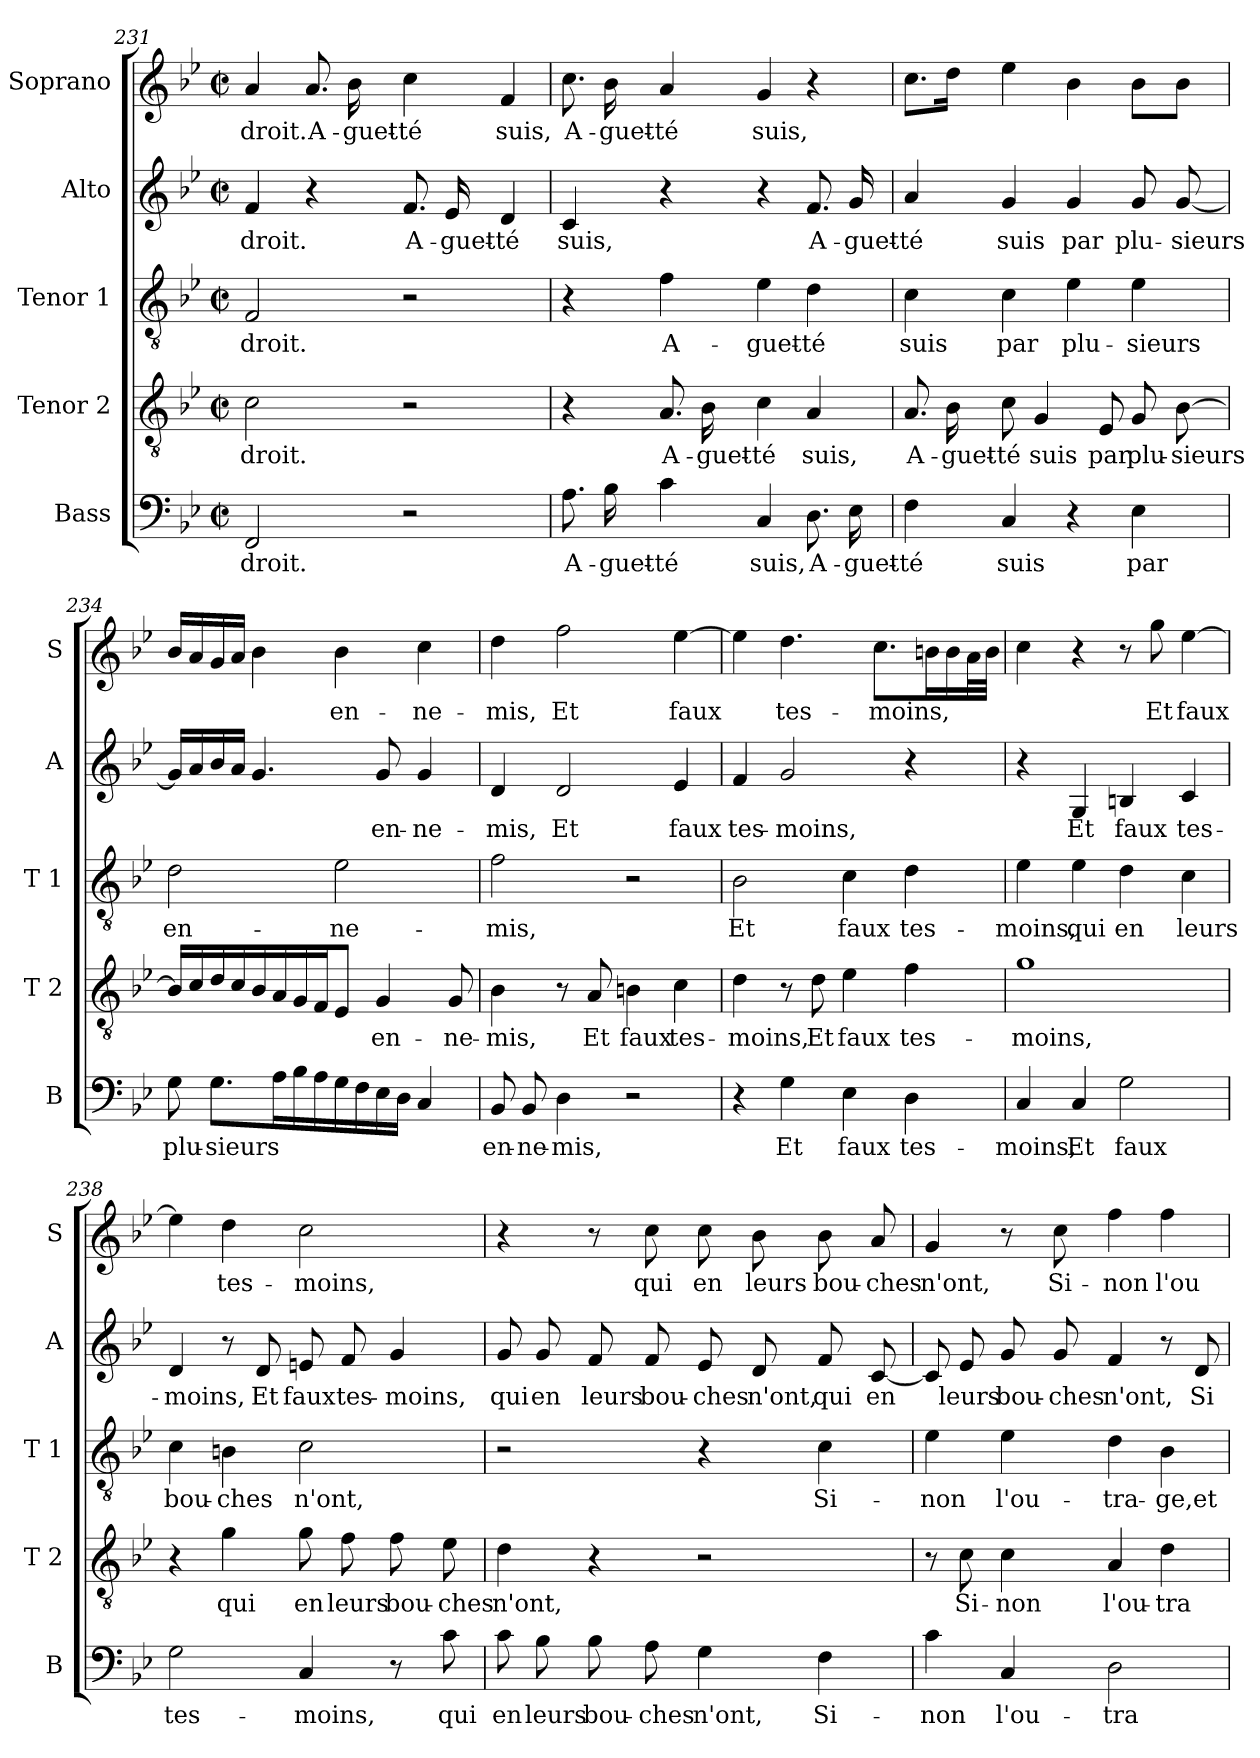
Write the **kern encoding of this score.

**kern	**text	**kern	**text	**kern	**text	**kern	**text	**kern	**text
*part5	*part5	*part4	*part4	*part3	*part3	*part2	*part2	*part1	*part1
*staff5	*staff5	*staff4	*staff4	*staff3	*staff3	*staff2	*staff2	*staff1	*staff1
*I"Bass	*	*I"Tenor 2	*	*I"Tenor 1	*	*I"Alto	*	*I"Soprano	*
*I'B	*	*I'T 2	*	*I'T 1	*	*I'A	*	*I'S	*
*clefF4	*	*clefGv2	*	*clefGv2	*	*clefG2	*	*clefG2	*
*k[b-e-]	*	*k[b-e-]	*	*k[b-e-]	*	*k[b-e-]	*	*k[b-e-]	*
*B-:	*	*B-:	*	*B-:	*	*B-:	*	*B-:	*
*M2/2	*	*M2/2	*	*M2/2	*	*M2/2	*	*M2/2	*
*met(c|)	*	*met(c|)	*	*met(c|)	*	*met(c|)	*	*met(c|)	*
=231	=231	=231	=231	=231	=231	=231	=231	=231	=231
!	!LO:LY:b	!	!LO:LY:b	!	!LO:LY:b	!	!LO:LY:b	!	!LO:LY:b
2FF/	droit.	2c\	droit.	2F/	droit.	4f/	droit.	4a/	droit.
!	!	!	!	!	!	!	!	!	!LO:LY:b
.	.	.	.	.	.	4r	.	8.a/	A-
!	!	!	!	!	!	!	!	!	!LO:LY:b
.	.	.	.	.	.	.	.	16b-\	-guet-
!	!	!	!	!	!	!	!LO:LY:b	!	!LO:LY:b
2r	.	2r	.	2r	.	8.f/	A-	4cc\	-té
!	!	!	!	!	!	!	!LO:LY:b	!	!
.	.	.	.	.	.	16e-/	-guet-	.	.
!	!	!	!	!	!	!	!LO:LY:b	!	!LO:LY:b
.	.	.	.	.	.	4d/	-té	4f/	suis,
!!LO:LB:g=z
=232	=232	=232	=232	=232	=232	=232	=232	=232	=232
!	!LO:LY:b	!	!	!	!	!	!LO:LY:b	!	!LO:LY:b
8.A\	A-	4r	.	4r	.	4c/	suis,	8.cc\	A-
!	!LO:LY:b	!	!	!	!	!	!	!	!LO:LY:b
16B-\	-guet-	.	.	.	.	.	.	16b-\	-guet-
!	!LO:LY:b	!	!LO:LY:b	!	!LO:LY:b	!	!	!	!LO:LY:b
4c\	-té	8.A/	A-	4f\	A-	4r	.	4a/	-té
!	!	!	!LO:LY:b	!	!	!	!	!	!
.	.	16B-\	-guet-	.	.	.	.	.	.
!	!LO:LY:b	!	!LO:LY:b	!	!LO:LY:b	!	!	!	!LO:LY:b
4C/	suis,	4c\	-té	4e-\	-guet-	4r	.	4g/	suis,
!	!LO:LY:b	!	!LO:LY:b	!	!LO:LY:b	!	!LO:LY:b	!	!
8.D\	A-	4A/	suis,	4d\	-té	8.f/	A-	4r	.
!	!LO:LY:b	!	!	!	!	!	!LO:LY:b	!	!
16E-\	-guet-	.	.	.	.	16g/	-guet-	.	.
=233	=233	=233	=233	=233	=233	=233	=233	=233	=233
!	!LO:LY:b	!	!LO:LY:b	!	!LO:LY:b	!	!LO:LY:b	!	!
4F\	-té	8.A/	A-	4c\	suis	4a/	-té	8.cc\L	.
!	!	!	!LO:LY:b	!	!	!	!	!	!
.	.	16B-\	-guet-	.	.	.	.	16dd\Jk	.
!	!LO:LY:b	!	!LO:LY:b	!	!LO:LY:b	!	!LO:LY:b	!	!
4C/	suis	8c\	-té	4c\	par	4g/	suis	4ee-\	.
!	!	!	!LO:LY:b	!	!	!	!	!	!
.	.	4G/	suis	.	.	.	.	.	.
!	!	!	!	!	!LO:LY:b	!	!LO:LY:b	!	!
4r	.	.	.	4e-\	plu-	4g/	par	4b-\	.
!	!	!	!LO:LY:b	!	!	!	!	!	!
.	.	8E-/	par	.	.	.	.	.	.
!	!LO:LY:b	!	!LO:LY:b	!	!LO:LY:b	!	!LO:LY:b	!	!
4E-\	par	8G/	plu-	4e-\	-sieurs	8g/	plu-	8b-\L	.
!	!	!	!LO:LY:b	!	!	!	!LO:LY:b	!	!
.	.	[8B-\	-sieurs	.	.	[8g/	-sieurs	8b-\J	.
=234	=234	=234	=234	=234	=234	=234	=234	=234	=234
!	!LO:LY:b	!	!	!	!LO:LY:b	!	!	!	!
8G\	plu-	16B-/LL]	.	2d\	en-	16g/LL]	.	16b-/LL	.
.	.	16c/	.	.	.	16a/	.	16a/	.
!	!LO:LY:b	!	!	!	!	!	!	!	!
8.G\L	-sieurs	16d/	.	.	.	16b-/	.	16g/	.
.	.	16c/	.	.	.	16a/JJ	.	16a/JJ	.
.	.	16B-/	.	.	.	4.g/	.	4b-\	.
16A\L	.	16A/	.	.	.	.	.	.	.
16B-\	.	16G/	.	.	.	.	.	.	.
16A\	.	16F/J	.	.	.	.	.	.	.
!	!	!	!	!	!LO:LY:b	!	!	!	!LO:LY:b
16G\	.	8E-/J	.	2e-\	-ne-	.	.	4b-\	en-
16F\	.	.	.	.	.	.	.	.	.
!	!	!	!LO:LY:b	!	!	!	!LO:LY:b	!	!
16E-\	.	4G/	en-	.	.	8g/	en-	.	.
16D\JJ	.	.	.	.	.	.	.	.	.
!	!	!	!	!	!	!	!LO:LY:b	!	!LO:LY:b
4C/	.	.	.	.	.	4g/	-ne-	4cc\	-ne-
!	!	!	!LO:LY:b	!	!	!	!	!	!
.	.	8G/	-ne-	.	.	.	.	.	.
!!LO:LB:g=z
=235	=235	=235	=235	=235	=235	=235	=235	=235	=235
!	!LO:LY:b	!	!LO:LY:b	!	!LO:LY:b	!	!LO:LY:b	!	!LO:LY:b
8BB-/	en-	4B-\	-mis,	2f\	-mis,	4d/	-mis,	4dd\	-mis,
!	!LO:LY:b	!	!	!	!	!	!	!	!
8BB-/	-ne-	.	.	.	.	.	.	.	.
!	!LO:LY:b	!	!	!	!	!	!LO:LY:b	!	!LO:LY:b
4D\	-mis,	8r	.	.	.	2d/	Et	2ff\	Et
!	!	!	!LO:LY:b	!	!	!	!	!	!
.	.	8A/	Et	.	.	.	.	.	.
!	!	!	!LO:LY:b	!	!	!	!	!	!
2r	.	4Bn\	faux	2r	.	.	.	.	.
!	!	!	!LO:LY:b	!	!	!	!LO:LY:b	!	!LO:LY:b
.	.	4c\	tes-	.	.	4e-/	faux	[4ee-\	faux
=236	=236	=236	=236	=236	=236	=236	=236	=236	=236
!	!	!	!LO:LY:b	!	!LO:LY:b	!	!LO:LY:b	!	!
4r	.	4d\	-moins,	2B-\	Et	4f/	tes-	4ee-\]	.
!	!LO:LY:b	!	!	!	!	!	!LO:LY:b	!	!LO:LY:b
4G\	Et	8r	.	.	.	2g/	-moins,	4.dd\	tes-
!	!	!	!LO:LY:b	!	!	!	!	!	!
.	.	8d\	Et	.	.	.	.	.	.
!	!LO:LY:b	!	!LO:LY:b	!	!LO:LY:b	!	!	!	!
4E-\	faux	4e-\	faux	4c\	faux	.	.	.	.
!	!	!	!	!	!	!	!	!	!LO:LY:b
.	.	.	.	.	.	.	.	8.cc\L	-moins,
!	!LO:LY:b	!	!LO:LY:b	!	!LO:LY:b	!	!	!	!
4D\	tes-	4f\	tes-	4d\	tes-	4r	.	.	.
.	.	.	.	.	.	.	.	16bn\L	.
.	.	.	.	.	.	.	.	16b\	.
.	.	.	.	.	.	.	.	32a\L	.
.	.	.	.	.	.	.	.	32b\JJJ	.
=237	=237	=237	=237	=237	=237	=237	=237	=237	=237
!	!LO:LY:b	!	!LO:LY:b	!	!LO:LY:b	!	!	!	!
4C/	-moins,	1g	-moins,	4e-\	-moins,	4r	.	4cc\	.
!	!LO:LY:b	!	!	!	!LO:LY:b	!	!LO:LY:b	!	!
4C/	Et	.	.	4e-\	qui	4G/	Et	4r	.
!	!LO:LY:b	!	!	!	!LO:LY:b	!	!LO:LY:b	!	!
2G\	faux	.	.	4d\	en	4Bn/	faux	8r	.
!	!	!	!	!	!	!	!	!	!LO:LY:b
.	.	.	.	.	.	.	.	8gg\	Et
!	!	!	!	!	!LO:LY:b	!	!LO:LY:b	!	!LO:LY:b
.	.	.	.	4c\	leurs	4c/	tes-	[4ee-\	faux
=238	=238	=238	=238	=238	=238	=238	=238	=238	=238
!	!LO:LY:b	!	!	!	!LO:LY:b	!	!LO:LY:b	!	!
2G\	tes-	4r	.	4c\	bou-	4d/	-moins,	4ee-\]	.
!	!	!	!LO:LY:b	!	!LO:LY:b	!	!	!	!LO:LY:b
.	.	4g\	qui	4Bn\	-ches	8r	.	4dd\	tes-
!	!	!	!	!	!	!	!LO:LY:b	!	!
.	.	.	.	.	.	8d/	Et	.	.
!	!LO:LY:b	!	!LO:LY:b	!	!LO:LY:b	!	!LO:LY:b	!	!LO:LY:b
4C/	-moins,	8g\	en	2c\	n'ont,	8en/	faux	2cc\	-moins,
!	!	!	!LO:LY:b	!	!	!	!LO:LY:b	!	!
.	.	8f\	leurs	.	.	8f/	tes-	.	.
!	!	!	!LO:LY:b	!	!	!	!LO:LY:b	!	!
8r	.	8f\	bou-	.	.	4g/	-moins,	.	.
!	!LO:LY:b	!	!LO:LY:b	!	!	!	!	!	!
8c\	qui	8e-\	-ches	.	.	.	.	.	.
!!LO:PB:g=z
=239	=239	=239	=239	=239	=239	=239	=239	=239	=239
!	!LO:LY:b	!	!LO:LY:b	!	!	!	!LO:LY:b	!	!
8c\	en	4d\	n'ont,	2r	.	8g/	qui	4r	.
!	!LO:LY:b	!	!	!	!	!	!LO:LY:b	!	!
8B-\	leurs	.	.	.	.	8g/	en	.	.
!	!LO:LY:b	!	!	!	!	!	!LO:LY:b	!	!
8B-\	bou-	4r	.	.	.	8f/	leurs	8r	.
!	!LO:LY:b	!	!	!	!	!	!LO:LY:b	!	!LO:LY:b
8A\	-ches	.	.	.	.	8f/	bou-	8cc\	qui
!	!LO:LY:b	!	!	!	!	!	!LO:LY:b	!	!LO:LY:b
4G\	n'ont,	2r	.	4r	.	8e-/	-ches	8cc\	en
!	!	!	!	!	!	!	!LO:LY:b	!	!LO:LY:b
.	.	.	.	.	.	8d/	n'ont,	8b-\	leurs
!	!LO:LY:b	!	!	!	!LO:LY:b	!	!LO:LY:b	!	!LO:LY:b
4F\	Si-	.	.	4c\	Si-	8f/	qui	8b-\	bou-
!	!	!	!	!	!	!	!LO:LY:b	!	!LO:LY:b
.	.	.	.	.	.	[8c/	en	8a/	-ches
=240	=240	=240	=240	=240	=240	=240	=240	=240	=240
!	!LO:LY:b	!	!	!	!LO:LY:b	!	!	!	!LO:LY:b
4c\	-non	8r	.	4e-\	-non	8c/]	.	4g/	n'ont,
!	!	!	!LO:LY:b	!	!	!	!LO:LY:b	!	!
.	.	8c\	Si-	.	.	8e-/	leurs	.	.
!	!LO:LY:b	!	!LO:LY:b	!	!LO:LY:b	!	!LO:LY:b	!	!
4C/	l'ou-	4c\	-non	4e-\	l'ou-	8g/	bou-	8r	.
!	!	!	!	!	!	!	!LO:LY:b	!	!LO:LY:b
.	.	.	.	.	.	8g/	-ches	8cc\	Si-
!	!LO:LY:b	!	!LO:LY:b	!	!LO:LY:b	!	!LO:LY:b	!	!LO:LY:b
2D\	-tra-	4A/	l'ou-	4d\	-tra-	4f/	n'ont,	4ff\	-non
!	!	!	!LO:LY:b	!	!LO:LY:b	!	!	!	!LO:LY:b
.	.	4d\	-tra-	4B-\	-ge,et	8r	.	4ff\	l'ou-
!	!	!	!	!	!	!	!LO:LY:b	!	!
.	.	.	.	.	.	8d/	Si-	.	.
=	=	=	=	=	=	=	=	=	=
*-	*-	*-	*-	*-	*-	*-	*-	*-	*-
